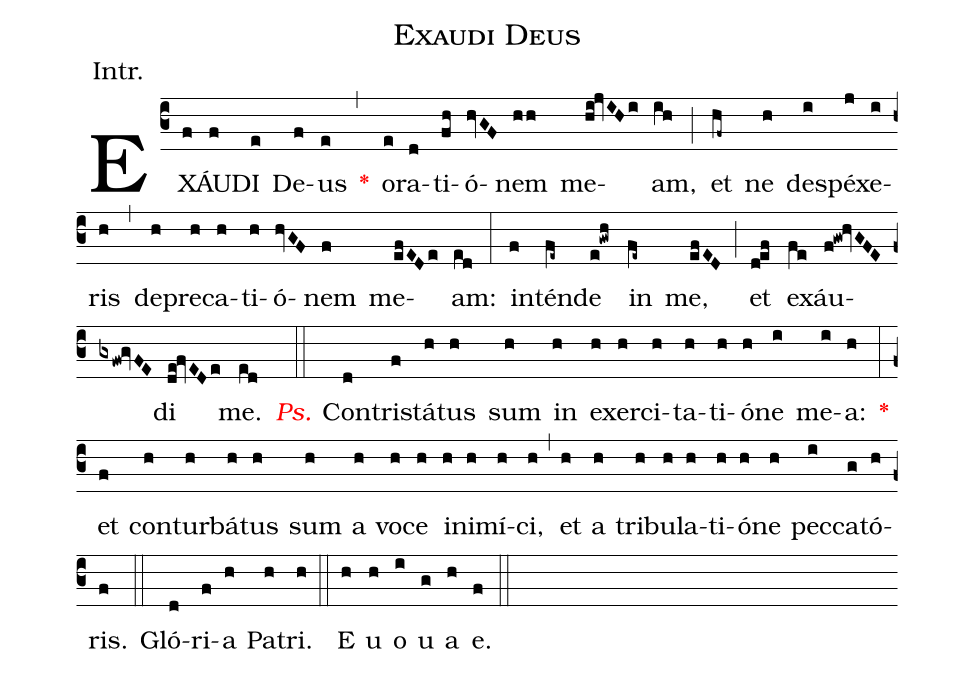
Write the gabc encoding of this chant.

name:Exaudi Deus;
annotation:Intr.;
mode:V.;
office-part:Introit;
%%
(c3) EX(f)ÁU(f)DI(e) De(f)us(e) <v>\red{*}</v>(,) o(e)ra(d)ti(fh)ó(hvGF)nem(hh) me(hi!jvIHi)am,(ih) (;) et(hf~) ne(h) des(i)pé(j)xe(i)ris(h) (,) de(h)pre(h)ca(h)ti(h)ó(hvGF)nem(f) me(efEDe)am:(ed) (:) in(f)tén(fe~)de(e!gwh) in(fe~) me,(efED) (;) et(d!ef) ex(fe)áu(f!gw!hvGFEgxfw!gvFE)di(de!fvEDe) me.(ed) (::) <v>\redit{Ps.}</v> Con(d)tri(f)stá(h)tus(h) sum(h) in(h) ex(h)er(h)ci(h)ta(h)ti(h)ó(h)ne(i) me(i)a:(h) <v>\red{*}</v>(:) et(f) con(h)tur(h)bá(h)tus(h) sum(h) a(h) vo(h)ce(h) i(h)ni(h)mí(h)ci,(h) (,) et(h) a(h) tri(h)bu(h)la(h)ti(h)ó(h)ne(h) pec(i)ca(g)tó(h)ris.(f) (::) Gló(d)ri(f)a(h) Pa(h)tri.(h) (::) E(h) u(h) o(i) u(g) a(h) e.(f) (::)
